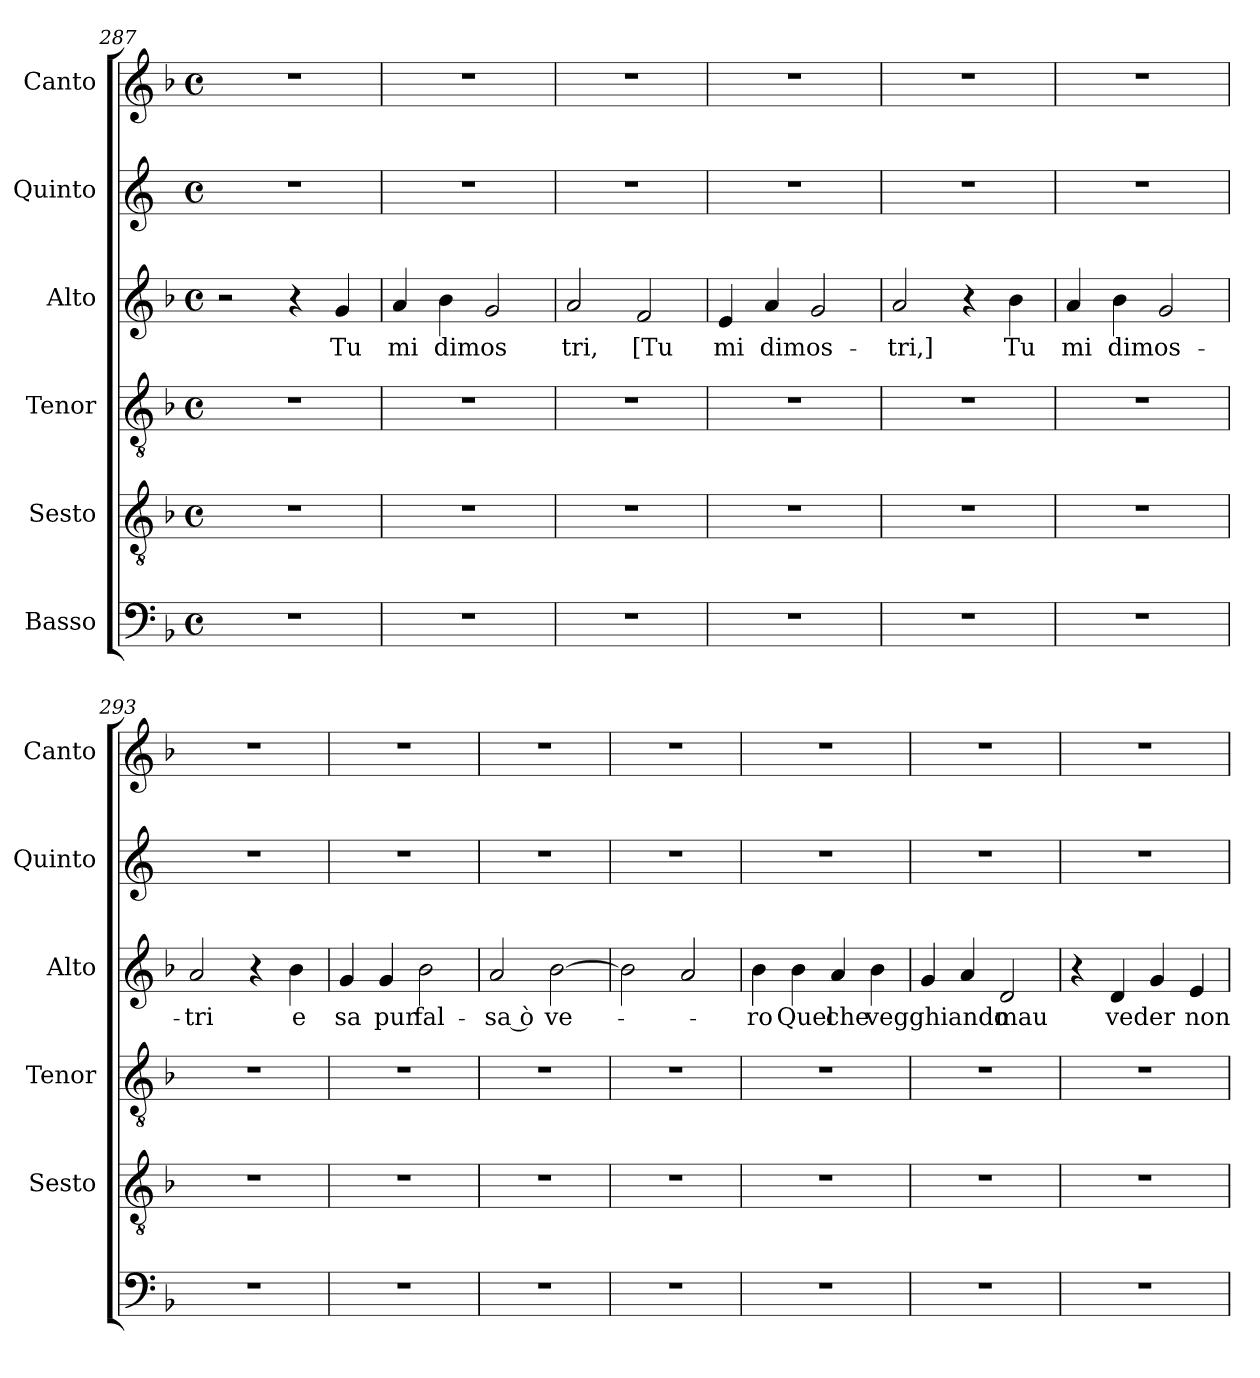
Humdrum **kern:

**kern	**kern	**kern	**kern	**text	**kern	**kern
*part6	*part5	*part4	*part3	*part3	*part2	*part1
*staff6	*staff5	*staff4	*staff3	*staff3	*staff2	*staff1
*I"Basso	*I"Sesto	*I"Tenor	*I"Alto	*	*I"Quinto	*I"Canto
*	*I'Sesto	*I'Tenor	*I'Alto	*	*I'Quinto	*I'Canto
*clefF4	*clefGv2	*clefGv2	*clefG2	*	*clefG2	*clefG2
*k[b-]	*k[b-]	*k[b-]	*k[b-]	*	*k[]	*k[b-]
*F:	*F:	*F:	*F:	*	*C:	*F:
*M4/4	*M4/4	*M4/4	*M4/4	*	*M4/4	*M4/4
*met(c)	*met(c)	*met(c)	*met(c)	*	*met(c)	*met(c)
=287	=287	=287	=287	=287	=287	=287
1r	1r	1r	2r	.	1r	1r
.	.	.	4r	.	.	.
!	!	!	!	!LO:LY:b:cj	!	!
.	.	.	4g/	Tu	.	.
=288	=288	=288	=288	=288	=288	=288
!	!	!	!	!LO:LY:b:cj	!	!
1r	1r	1r	4a/	mi	1r	1r
!	!	!	!	!LO:LY:b	!	!
.	.	.	4b-\	dimos	.	.
.	.	.	2g/	.	.	.
=289	=289	=289	=289	=289	=289	=289
!	!	!	!	!LO:LY:b:cj	!	!
1r	1r	1r	2a/	tri,	1r	1r
!	!	!	!	!LO:LY:b:cj	!	!
.	.	.	2f/	[Tu	.	.
!!LO:LB:g=z
=290	=290	=290	=290	=290	=290	=290
!	!	!	!	!LO:LY:b:cj	!	!
1r	1r	1r	4e/	mi	1r	1r
!	!	!	!	!LO:LY:b	!	!
.	.	.	4a/	dimos-	.	.
.	.	.	2g/	.	.	.
=291	=291	=291	=291	=291	=291	=291
!	!	!	!	!LO:LY:b:cj	!	!
1r	1r	1r	2a/	-tri,]	1r	1r
.	.	.	4r	.	.	.
!	!	!	!	!LO:LY:b:cj	!	!
.	.	.	4b-\	Tu	.	.
=292	=292	=292	=292	=292	=292	=292
!	!	!	!	!LO:LY:b:cj	!	!
1r	1r	1r	4a/	mi	1r	1r
!	!	!	!	!LO:LY:b	!	!
.	.	.	4b-\	dimos-	.	.
.	.	.	2g/	.	.	.
=293	=293	=293	=293	=293	=293	=293
!	!	!	!	!LO:LY:b:cj	!	!
1r	1r	1r	2a/	-tri	1r	1r
.	.	.	4r	.	.	.
!	!	!	!	!LO:LY:b:cj	!	!
.	.	.	4b-\	e	.	.
=294	=294	=294	=294	=294	=294	=294
!	!	!	!	!LO:LY:b:cj	!	!
1r	1r	1r	4g/	sa	1r	1r
!	!	!	!	!LO:LY:b:cj	!	!
.	.	.	4g/	pur	.	.
!	!	!	!	!LO:LY:b:cj	!	!
.	.	.	2b-\	fal-	.	.
=295	=295	=295	=295	=295	=295	=295
!	!	!	!	!LO:LY:b:rj	!	!
1r	1r	1r	2a/	-sa ò	1r	1r
!	!	!	!	!LO:LY:b:cj	!	!
.	.	.	[>2b-\	ve-	.	.
=296	=296	=296	=296	=296	=296	=296
1r	1r	1r	2b-\]	.	1r	1r
.	.	.	2a/	.	.	.
=297	=297	=297	=297	=297	=297	=297
!	!	!	!	!LO:LY:b:cj	!	!
1r	1r	1r	4b-\	-ro	1r	1r
!	!	!	!	!LO:LY:b:cj	!	!
.	.	.	4b-\	Quel	.	.
!	!	!	!	!LO:LY:b:cj	!	!
.	.	.	4a/	che	.	.
!	!	!	!	!LO:LY:b	!	!
.	.	.	4b-\	vegghiando	.	.
=298	=298	=298	=298	=298	=298	=298
1r	1r	1r	4g/	.	1r	1r
.	.	.	4a/	.	.	.
!	!	!	!	!LO:LY:b:cj	!	!
.	.	.	2d/	mau	.	.
!!LO:LB:g=z
=299	=299	=299	=299	=299	=299	=299
1r	1r	1r	4r	.	1r	1r
!	!	!	!	!LO:LY:b	!	!
.	.	.	4d/	veder	.	.
.	.	.	4g/	.	.	.
!	!	!	!	!LO:LY:b:cj	!	!
.	.	.	4e/	non	.	.
=	=	=	=	=	=	=
*-	*-	*-	*-	*-	*-	*-
